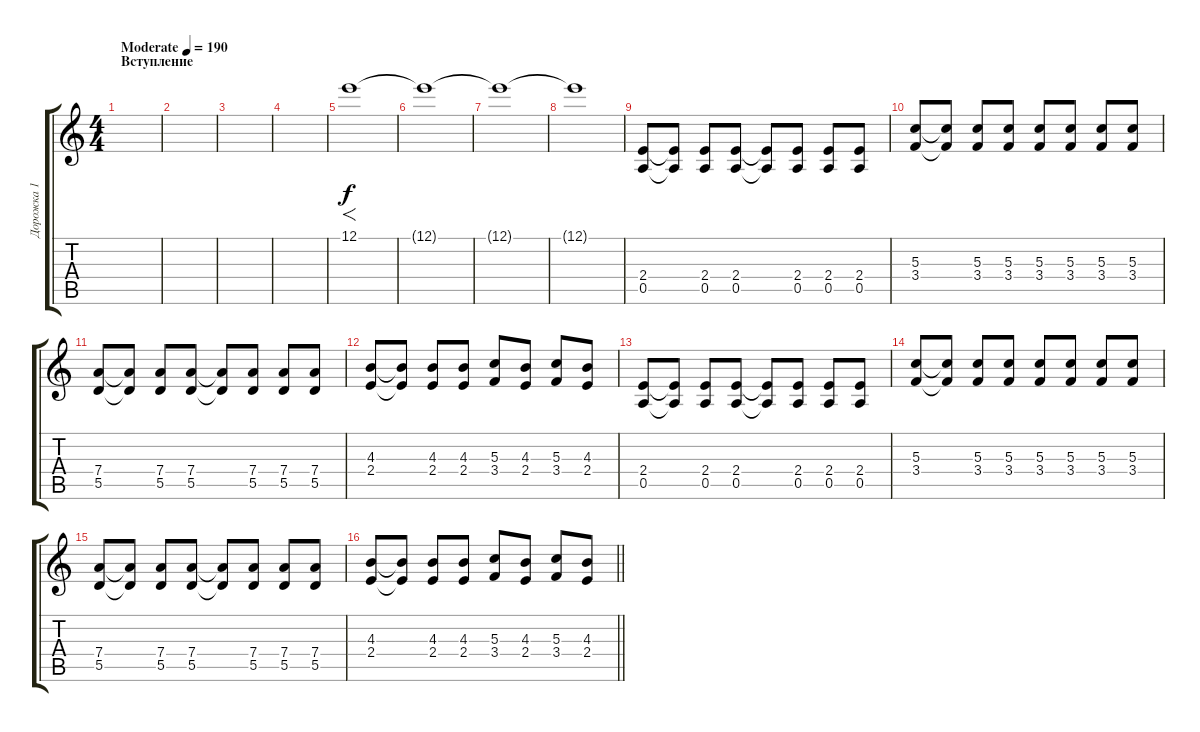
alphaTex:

\track ("Дорожка 1" "Дорожка 1") {instrument distortionguitar}
\staff {score tabs}
\tuning (E4 B3 G3 D3 A2 E2) {hide}
\ts (4 4)
\section ("" "Вступление")
\tempo (190 "Moderate")
\clef g2
\ks c
|
|
|
|
12.1.1{f} |
12.1{t}.1 |
12.1{t}.1 |
12.1{t}.1 |
(2.4 0.5).8 (2.4{t} 0.5{t}).8 (2.4 0.5).8 (2.4 0.5).8 (2.4{t} 0.5{t}).8 (2.4 0.5).8 (2.4 0.5).8 (2.4 0.5).8 |
(5.3 3.4).8 (5.3{t} 3.4{t}).8 (5.3 3.4).8 (5.3 3.4).8 (5.3 3.4).8 (5.3 3.4).8 (5.3 3.4).8 (5.3 3.4).8 |
(7.4 5.5).8 (7.4{t} 5.5{t}).8 (7.4 5.5).8 (7.4 5.5).8 (7.4{t} 5.5{t}).8 (7.4 5.5).8 (7.4 5.5).8 (7.4 5.5).8 |
(4.3 2.4).8 (4.3{t} 2.4{t}).8 (4.3 2.4).8 (4.3 2.4).8 (5.3 3.4).8 (4.3 2.4).8 (5.3 3.4).8 (4.3 2.4).8 |
(2.4 0.5).8 (2.4{t} 0.5{t}).8 (2.4 0.5).8 (2.4 0.5).8 (2.4{t} 0.5{t}).8 (2.4 0.5).8 (2.4 0.5).8 (2.4 0.5).8 |
(5.3 3.4).8 (5.3{t} 3.4{t}).8 (5.3 3.4).8 (5.3 3.4).8 (5.3 3.4).8 (5.3 3.4).8 (5.3 3.4).8 (5.3 3.4).8 |
(7.4 5.5).8 (7.4{t} 5.5{t}).8 (7.4 5.5).8 (7.4 5.5).8 (7.4{t} 5.5{t}).8 (7.4 5.5).8 (7.4 5.5).8 (7.4 5.5).8 |
\barLineRight lightlight
(4.3 2.4).8 (4.3{t} 2.4{t}).8 (4.3 2.4).8 (4.3 2.4).8 (5.3 3.4).8 (4.3 2.4).8 (5.3 3.4).8 (4.3 2.4).8
